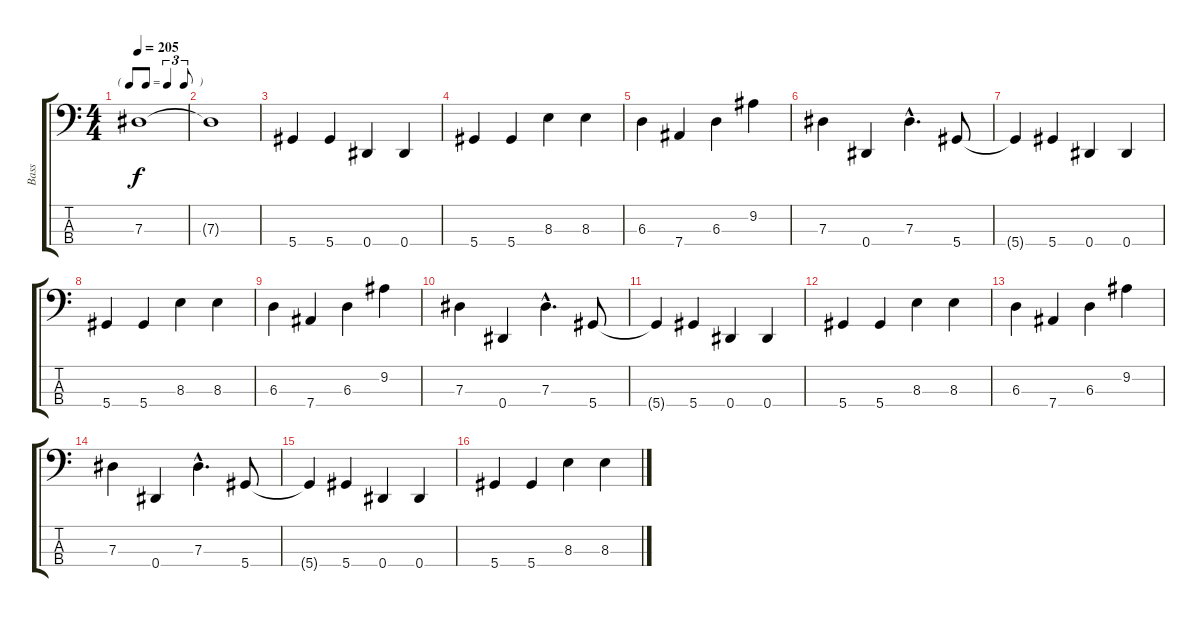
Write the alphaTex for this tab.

\track ("Bass" "Bass") {instrument electricbasspick}
\staff {score tabs}
\tuning (Gb2 Db2 Ab1 Eb1) {hide}
\ts (4 4)
\tf triplet8th
\tempo 205
\clef f4
\ks c
7.3.1{dy f instrument electricbasspick} |
7.3{t}.1 |
5.4.4 5.4.4 0.4.4 0.4.4 |
5.4.4 5.4.4 8.3.4 8.3.4 |
6.3.4 7.4.4 6.3.4 9.2.4 |
7.3.4 0.4.4 7.3{hac}.4{d} 5.4.8 |
5.4{t}.4 5.4.4 0.4.4 0.4.4 |
5.4.4 5.4.4 8.3.4 8.3.4 |
6.3.4 7.4.4 6.3.4 9.2.4 |
7.3.4 0.4.4 7.3{hac}.4{d} 5.4.8 |
5.4{t}.4 5.4.4 0.4.4 0.4.4 |
5.4.4 5.4.4 8.3.4 8.3.4 |
6.3.4 7.4.4 6.3.4 9.2.4 |
7.3.4 0.4.4 7.3{hac}.4{d} 5.4.8 |
5.4{t}.4 5.4.4 0.4.4 0.4.4 |
5.4.4 5.4.4 8.3.4 8.3.4
